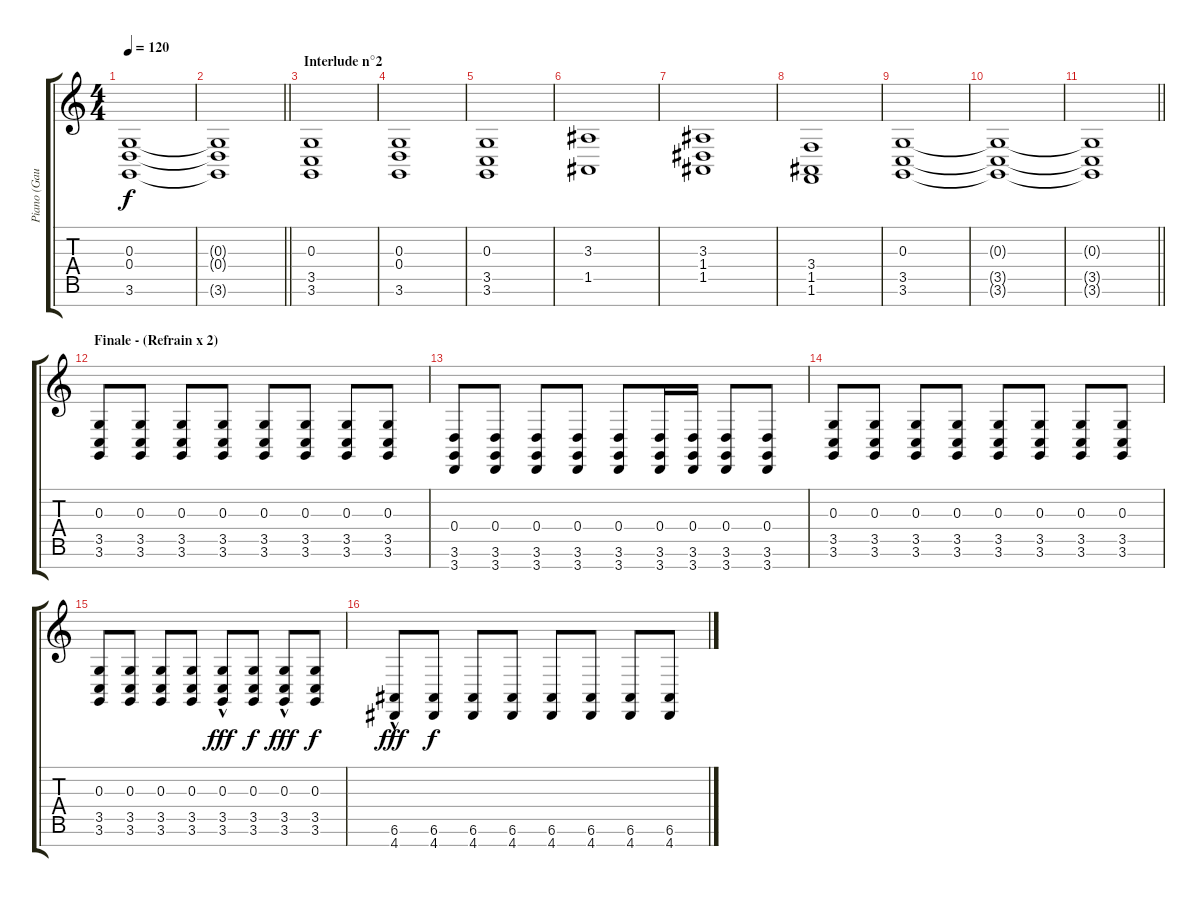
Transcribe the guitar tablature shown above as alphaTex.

\track ("Piano (Gauche Moyenne)" "Piano (Gau") {instrument acousticgrandpiano}
\staff {score tabs}
\tuning (E4 B3 G3 D3 A2 E2 B1) {hide}
\ts (4 4)
\tempo 120
\clef g2
\ks c
(0.3 0.4 3.6).1{dy f} |
\barLineRight lightlight
(0.3{t} 0.4{t} 3.6{t}).1 |
\section ("" "Interlude n°2")
(0.3 3.5 3.6).1 |
(0.3 0.4 3.6).1 |
(0.3 3.5 3.6).1 |
(3.3 1.5).1 |
(3.3 1.4 1.5).1 |
(3.4 1.5 1.6).1 |
(0.3 3.5 3.6).1 |
(0.3{t} 3.5{t} 3.6{t}).1 |
\barLineRight lightlight
(0.3{t} 3.5{t} 3.6{t}).1 |
\section ("" "Finale - (Refrain x 2)")
(0.3 3.5 3.6).8 (0.3 3.5 3.6).8 (0.3 3.5 3.6).8 (0.3 3.5 3.6).8 (0.3 3.5 3.6).8 (0.3 3.5 3.6).8 (0.3 3.5 3.6).8 (0.3 3.5 3.6).8 |
(0.4 3.6 3.7).8 (0.4 3.6 3.7).8 (0.4 3.6 3.7).8 (0.4 3.6 3.7).8 (0.4 3.6 3.7).8 (0.4 3.6 3.7).16 (0.4 3.6 3.7).16 (0.4 3.6 3.7).8 (0.4 3.6 3.7).8 |
(0.3 3.5 3.6).8 (0.3 3.5 3.6).8 (0.3 3.5 3.6).8 (0.3 3.5 3.6).8 (0.3 3.5 3.6).8 (0.3 3.5 3.6).8 (0.3 3.5 3.6).8 (0.3 3.5 3.6).8 |
(0.3 3.5 3.6).8 (0.3 3.5 3.6).8 (0.3 3.5 3.6).8 (0.3 3.5 3.6).8 (0.3{hac} 3.5{hac} 3.6{hac}).8{dy fff} (0.3 3.5 3.6).8{dy f} (0.3{hac} 3.5{hac} 3.6{hac}).8{dy fff} (0.3 3.5 3.6).8{dy f} |
(6.6{hac} 4.7{hac}).8{dy fff} (6.6 4.7).8{dy f} (6.6 4.7).8 (6.6 4.7).8 (6.6 4.7).8 (6.6 4.7).8 (6.6 4.7).8 (6.6 4.7).8
